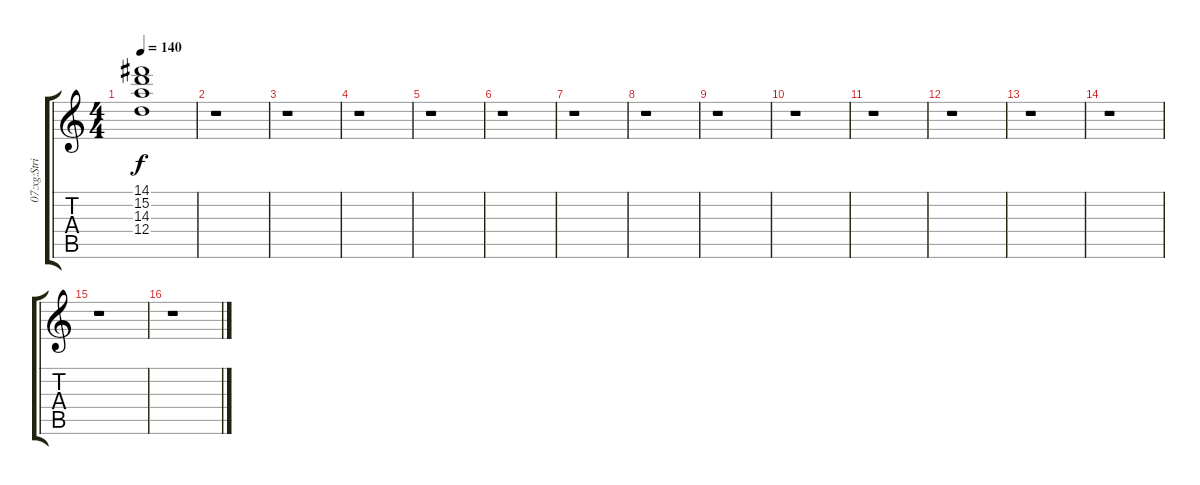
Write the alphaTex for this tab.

\track ("07:xg:Strings1" "07:xg:Stri") {instrument acousticguitarnylon}
\staff {score tabs}
\tuning (E4 B3 G3 D3 A2 E2) {hide}
\ts (4 4)
\tempo 140
\clef g2
\ks c
(14.1 15.2 14.3 12.4).1{dy f} |
r.1 |
r.1 |
r.1 |
r.1 |
r.1 |
r.1 |
r.1 |
r.1 |
r.1 |
r.1 |
r.1 |
r.1 |
r.1 |
r.1 |
r.1
